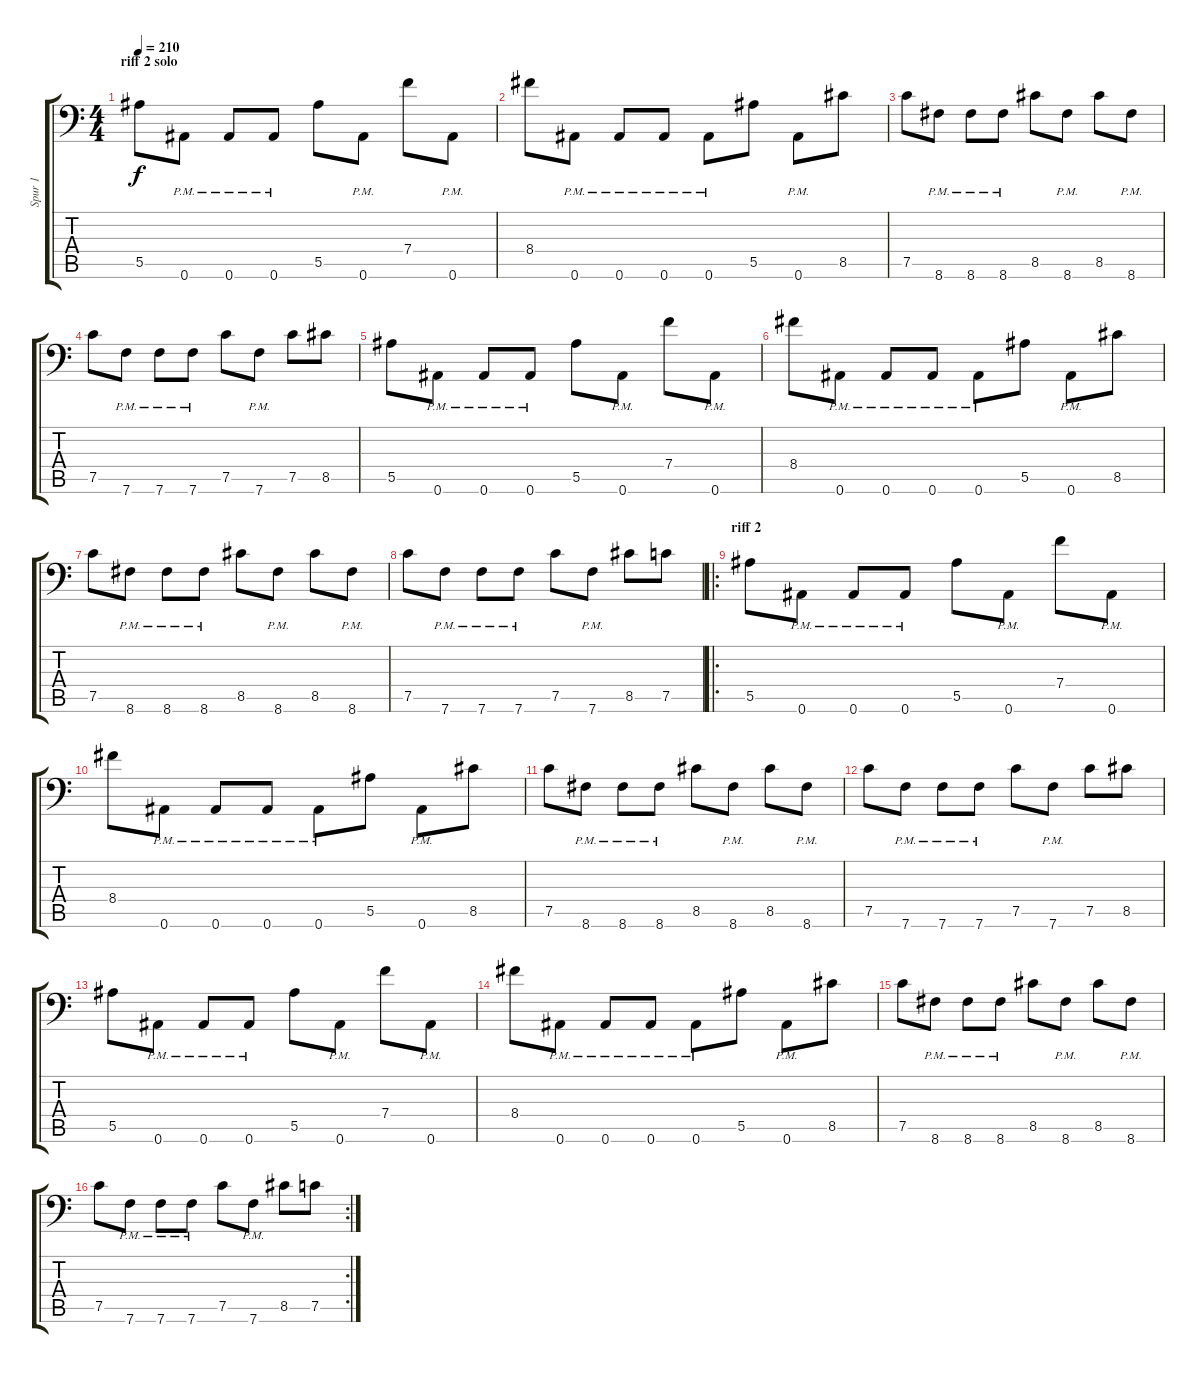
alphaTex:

\track ("Spur 1" "Spur 1") {instrument distortionguitar}
\staff {score tabs}
\tuning (C4 G3 Eb3 Bb2 F2 Bb1) {hide}
\ts (4 4)
\section ("" "riff 2 solo")
\tempo 210
\clef f4
\ks c
5.5.8{dy f} 0.6{pm}.8 0.6{pm}.8 0.6{pm}.8 5.5.8 0.6{pm}.8 7.4.8 0.6{pm}.8 |
8.4.8 0.6{pm}.8 0.6{pm}.8 0.6{pm}.8 0.6{pm}.8 5.5.8 0.6{pm}.8 8.5.8 |
7.5.8 8.6{pm}.8 8.6{pm}.8 8.6{pm}.8 8.5.8 8.6{pm}.8 8.5.8 8.6{pm}.8 |
7.5.8 7.6{pm}.8 7.6{pm}.8 7.6{pm}.8 7.5.8 7.6{pm}.8 7.5.8 8.5.8 |
5.5.8 0.6{pm}.8 0.6{pm}.8 0.6{pm}.8 5.5.8 0.6{pm}.8 7.4.8 0.6{pm}.8 |
8.4.8 0.6{pm}.8 0.6{pm}.8 0.6{pm}.8 0.6{pm}.8 5.5.8 0.6{pm}.8 8.5.8 |
7.5.8 8.6{pm}.8 8.6{pm}.8 8.6{pm}.8 8.5.8 8.6{pm}.8 8.5.8 8.6{pm}.8 |
7.5.8 7.6{pm}.8 7.6{pm}.8 7.6{pm}.8 7.5.8 7.6{pm}.8 8.5.8 7.5.8 |
\ro
\section ("" "riff 2")
5.5.8 0.6{pm}.8 0.6{pm}.8 0.6{pm}.8 5.5.8 0.6{pm}.8 7.4.8 0.6{pm}.8 |
8.4.8 0.6{pm}.8 0.6{pm}.8 0.6{pm}.8 0.6{pm}.8 5.5.8 0.6{pm}.8 8.5.8 |
7.5.8 8.6{pm}.8 8.6{pm}.8 8.6{pm}.8 8.5.8 8.6{pm}.8 8.5.8 8.6{pm}.8 |
7.5.8 7.6{pm}.8 7.6{pm}.8 7.6{pm}.8 7.5.8 7.6{pm}.8 7.5.8 8.5.8 |
5.5.8 0.6{pm}.8 0.6{pm}.8 0.6{pm}.8 5.5.8 0.6{pm}.8 7.4.8 0.6{pm}.8 |
8.4.8 0.6{pm}.8 0.6{pm}.8 0.6{pm}.8 0.6{pm}.8 5.5.8 0.6{pm}.8 8.5.8 |
7.5.8 8.6{pm}.8 8.6{pm}.8 8.6{pm}.8 8.5.8 8.6{pm}.8 8.5.8 8.6{pm}.8 |
\rc 2
7.5.8 7.6{pm}.8 7.6{pm}.8 7.6{pm}.8 7.5.8 7.6{pm}.8 8.5.8 7.5.8
